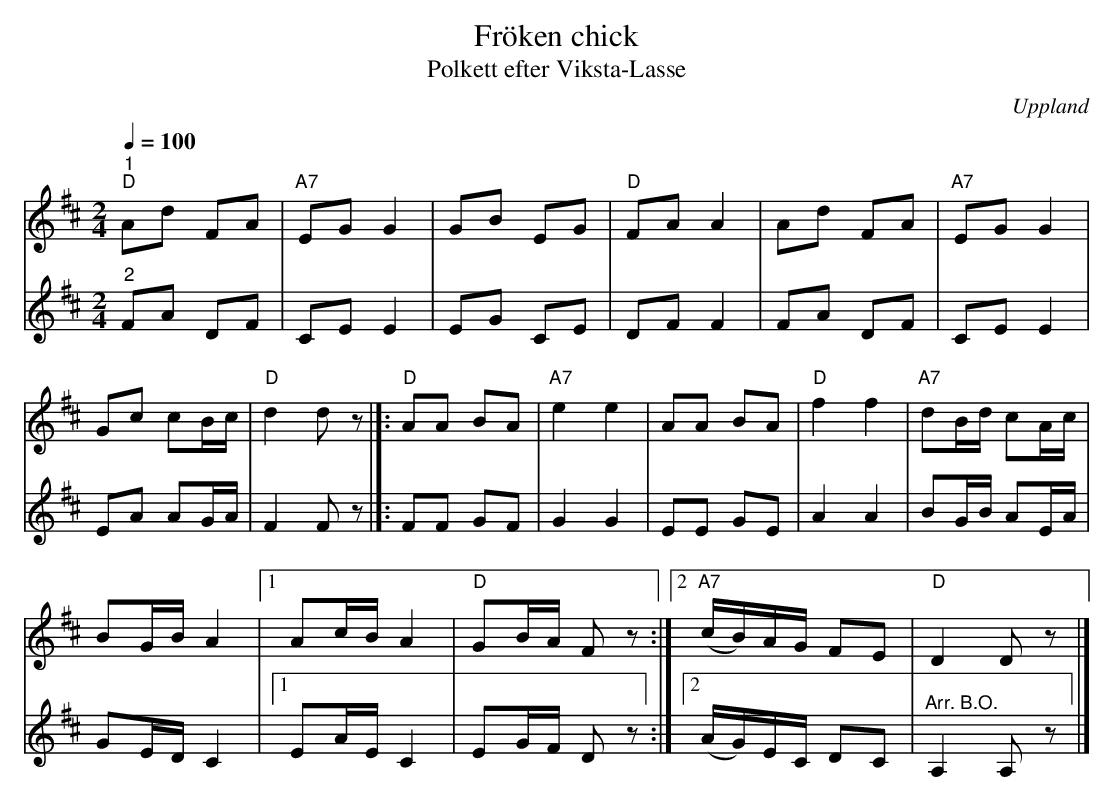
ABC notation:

X:1
T:Fröken chick
T:Polkett efter Viksta-Lasse
O:Uppland
L:1/8
Q:1/4=100
M:2/4
K:D
V:1
"^1""D" Ad FA |"A7" EG G2 | GB EG |"D" FA A2 | Ad FA |"A7" EG G2 |
Gc cB/c/ |"D" d2 d z |]:"D" AA BA |"A7" e2 e2 | AA BA |"D" f2 f2 |"A7" dB/d/ cA/c/ |
BG/B/ A2 |1 Ac/B/ A2 |"D" GB/A/ F z :|2"A7" (c/B/)A/G/ FE |"D" D2 D z |]
V:2
"^2" FA DF | CE E2 | EG CE | DF F2 | FA DF | CE E2 | EA AG/A/ | F2 F z |]: FF GF | G2 G2 | EE GE |
A2 A2 | BG/B/ AE/A/ | GE/D/ C2 |1 EA/E/ C2 | EG/F/ D z :|2 (A/G/)E/C/ DC | "^Arr. B.O." A,2 A, z |]
